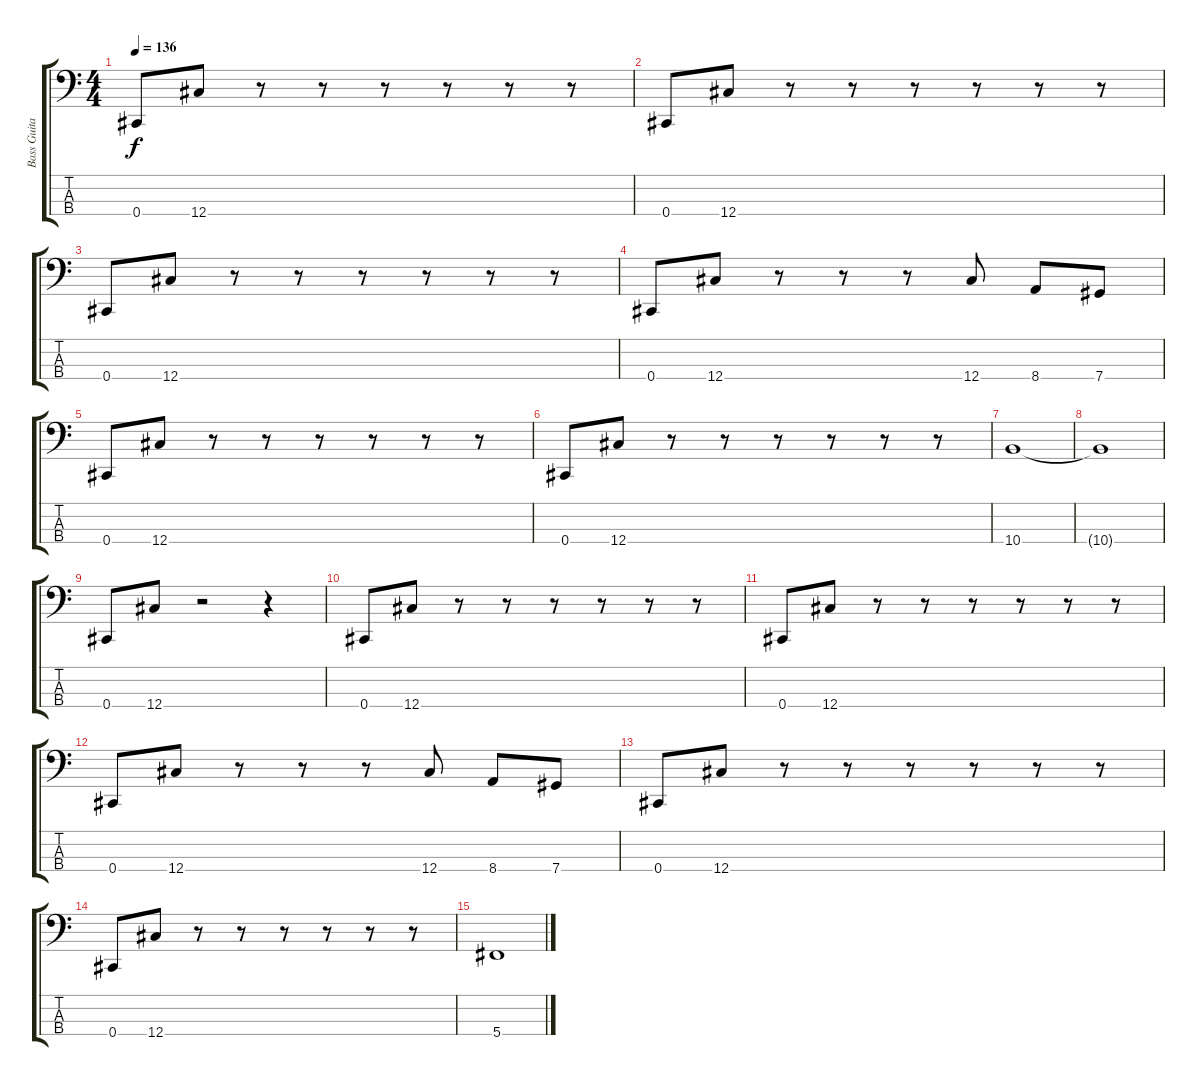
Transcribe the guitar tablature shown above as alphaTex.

\track ("Bass Guitar" "Bass Guita") {instrument electricbassfinger}
\staff {score tabs}
\tuning (Gb2 Db2 Ab1 Db1) {hide}
\ts (4 4)
\tempo 136
\clef f4
\ks c
0.4.8{dy f} 12.4.8 r.8 r.8 r.8 r.8 r.8 r.8 |
0.4.8 12.4.8 r.8 r.8 r.8 r.8 r.8 r.8 |
0.4.8 12.4.8 r.8 r.8 r.8 r.8 r.8 r.8 |
0.4.8 12.4.8 r.8 r.8 r.8 12.4.8 8.4.8 7.4.8 |
0.4.8 12.4.8 r.8 r.8 r.8 r.8 r.8 r.8 |
0.4.8 12.4.8 r.8 r.8 r.8 r.8 r.8 r.8 |
10.4.1 |
10.4{t}.1 |
0.4.8 12.4.8 r.2 r.4 |
0.4.8 12.4.8 r.8 r.8 r.8 r.8 r.8 r.8 |
0.4.8 12.4.8 r.8 r.8 r.8 r.8 r.8 r.8 |
0.4.8 12.4.8 r.8 r.8 r.8 12.4.8 8.4.8 7.4.8 |
0.4.8 12.4.8 r.8 r.8 r.8 r.8 r.8 r.8 |
0.4.8 12.4.8 r.8 r.8 r.8 r.8 r.8 r.8 |
5.4.1
